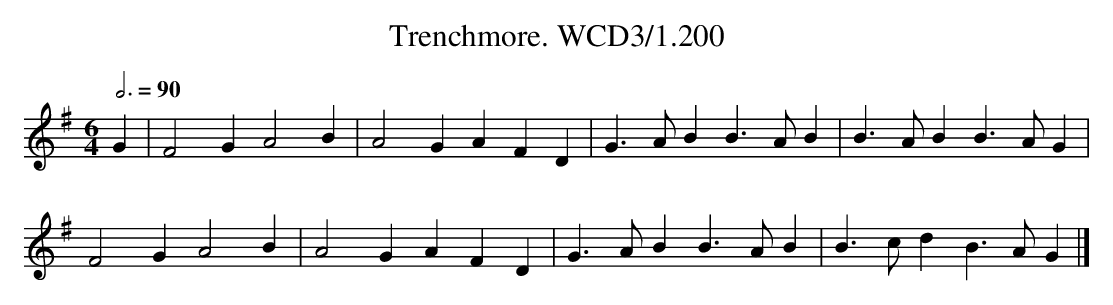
X:1
T:Trenchmore. WCD3/1.200
M:6/4
L:1/4
Q:3/4=90
K:G
G|F2G A2B|A2G AFD|G3/A/B B3/A/B|B3/A/B B3/A/G|
F2G A2B|A2G AFD|G3/A/B B3/A/B|B3/c/d B3/A/G|]
